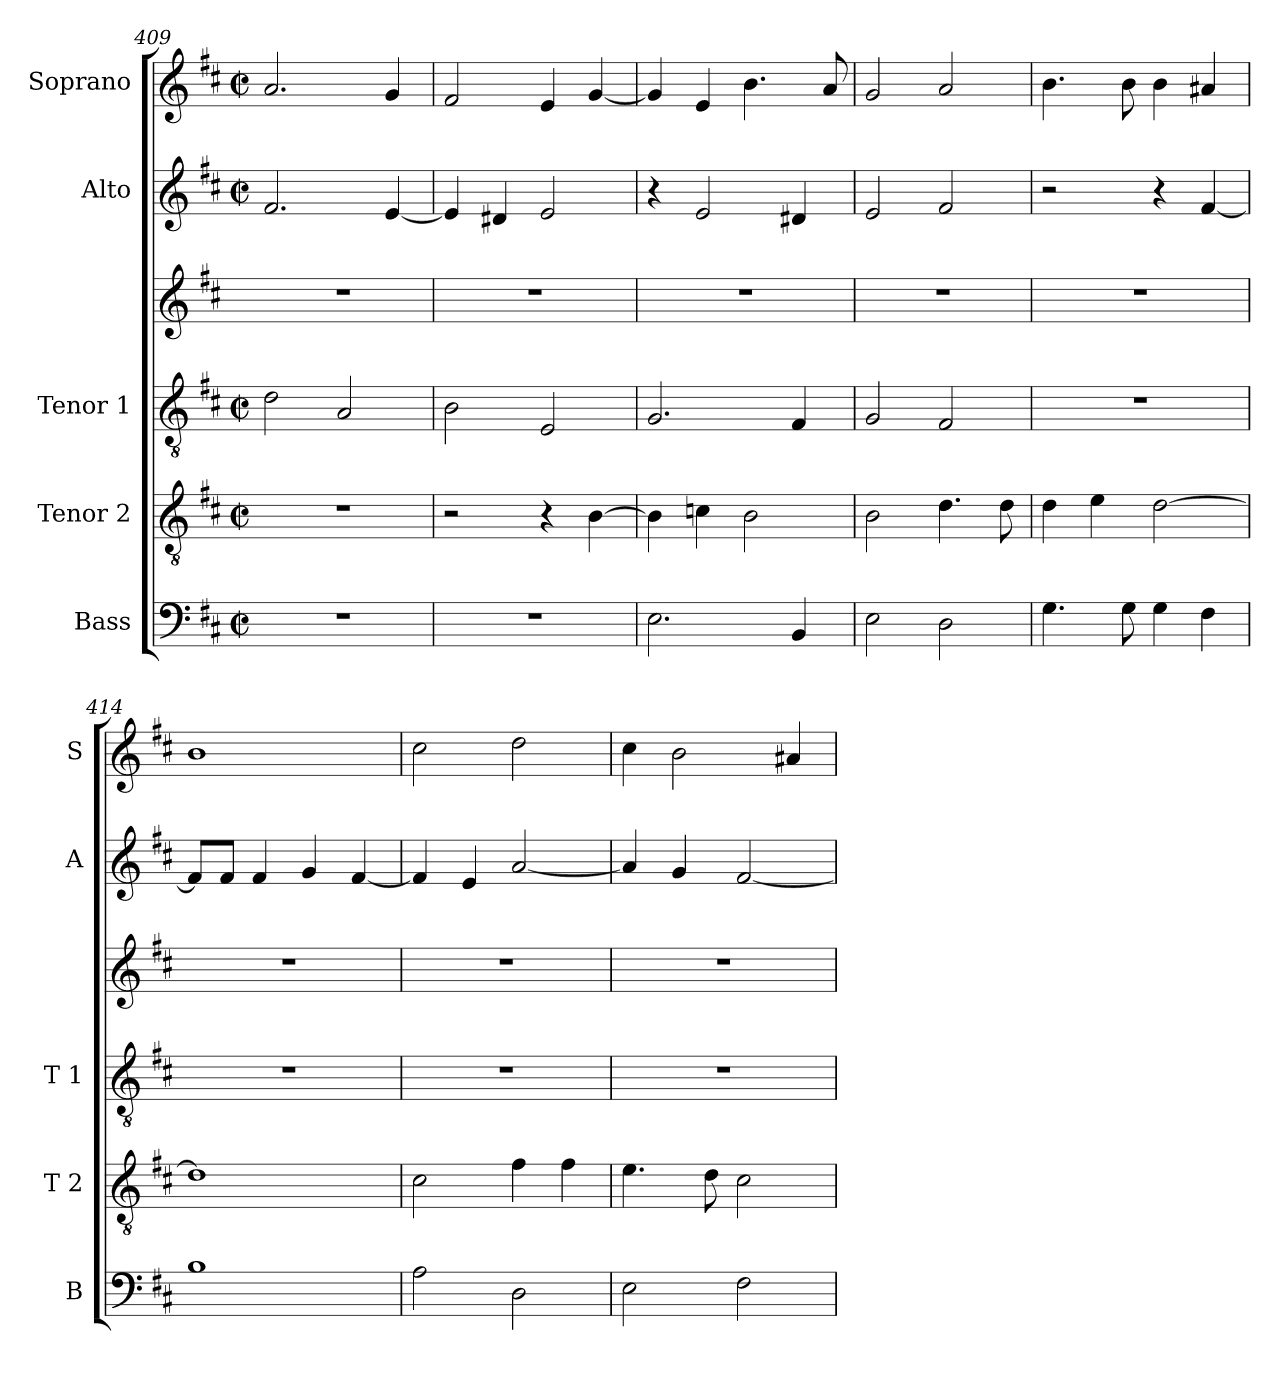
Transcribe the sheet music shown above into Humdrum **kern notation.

**kern	**kern	**kern	**kern	**kern	**kern
*part6	*part5	*part4	*part3	*part2	*part1
*staff6	*staff5	*staff4	*staff3	*staff2	*staff1
*I"Bass	*I"Tenor 2	*I"Tenor 1	*	*I"Alto	*I"Soprano
*I'B	*I'T 2	*I'T 1	*	*I'A	*I'S
!!LO:LB:g=z
*clefF4	*clefGv2	*clefGv2	*clefG2	*clefG2	*clefG2
*k[f#c#]	*k[f#c#]	*k[f#c#]	*k[f#c#]	*k[f#c#]	*k[f#c#]
*D:	*D:	*D:	*D:	*D:	*D:
*M2/2	*M2/2	*M2/2	*	*M2/2	*M2/2
*met(c|)	*met(c|)	*met(c|)	*	*met(c|)	*met(c|)
=409	=409	=409	=409	=409	=409
1r	1r	2d\	1r	2.f#/	2.a/
.	.	2A/	.	.	.
.	.	.	.	[<4e/	4g/
=410	=410	=410	=410	=410	=410
1r	2r	2B\	1r	4e/]	2f#/
.	.	.	.	4d#X/	.
.	4r	2E/	.	2e/	4e/
.	[>4B\	.	.	.	[<4g/
=411	=411	=411	=411	=411	=411
2.E\	4B\]	2.G/	1r	4r	4g/]
.	4cn\	.	.	2e/	4e/
.	2B\	.	.	.	4.b\
4BB/	.	4F#/	.	4d#X/	.
.	.	.	.	.	8a/
=412	=412	=412	=412	=412	=412
2E\	2B\	2G/	1r	2e/	2g/
2D\	4.d\	2F#/	.	2f#/	2a/
.	8d\	.	.	.	.
=413	=413	=413	=413	=413	=413
4.G\	4d\	1r	1r	2r	4.b\
.	4e\	.	.	.	.
8G\	.	.	.	.	8b\
4G\	[>2d\	.	.	4r	4b\
4F#\	.	.	.	[<4f#/	4a#X/
=414	=414	=414	=414	=414	=414
1B	1d]	1r	1r	8f#/L]	1b
.	.	.	.	8f#/J	.
.	.	.	.	4f#/	.
.	.	.	.	4g/	.
.	.	.	.	[>4f#/	.
!!LO:PB:g=z
=415	=415	=415	=415	=415	=415
2A\	2c#\	1r	1r	4f#/]	2cc#\
.	.	.	.	4e/	.
2D\	4f#\	.	.	[<2a/	2dd\
.	4f#\	.	.	.	.
=416	=416	=416	=416	=416	=416
2E\	4.e\	1r	1r	4a/]	4cc#\
.	.	.	.	4g/	2b\
.	8d\	.	.	.	.
2F#\	2c#\	.	.	[<2f#/	.
.	.	.	.	.	4a#X/
=	=	=	=	=	=
*-	*-	*-	*-	*-	*-
